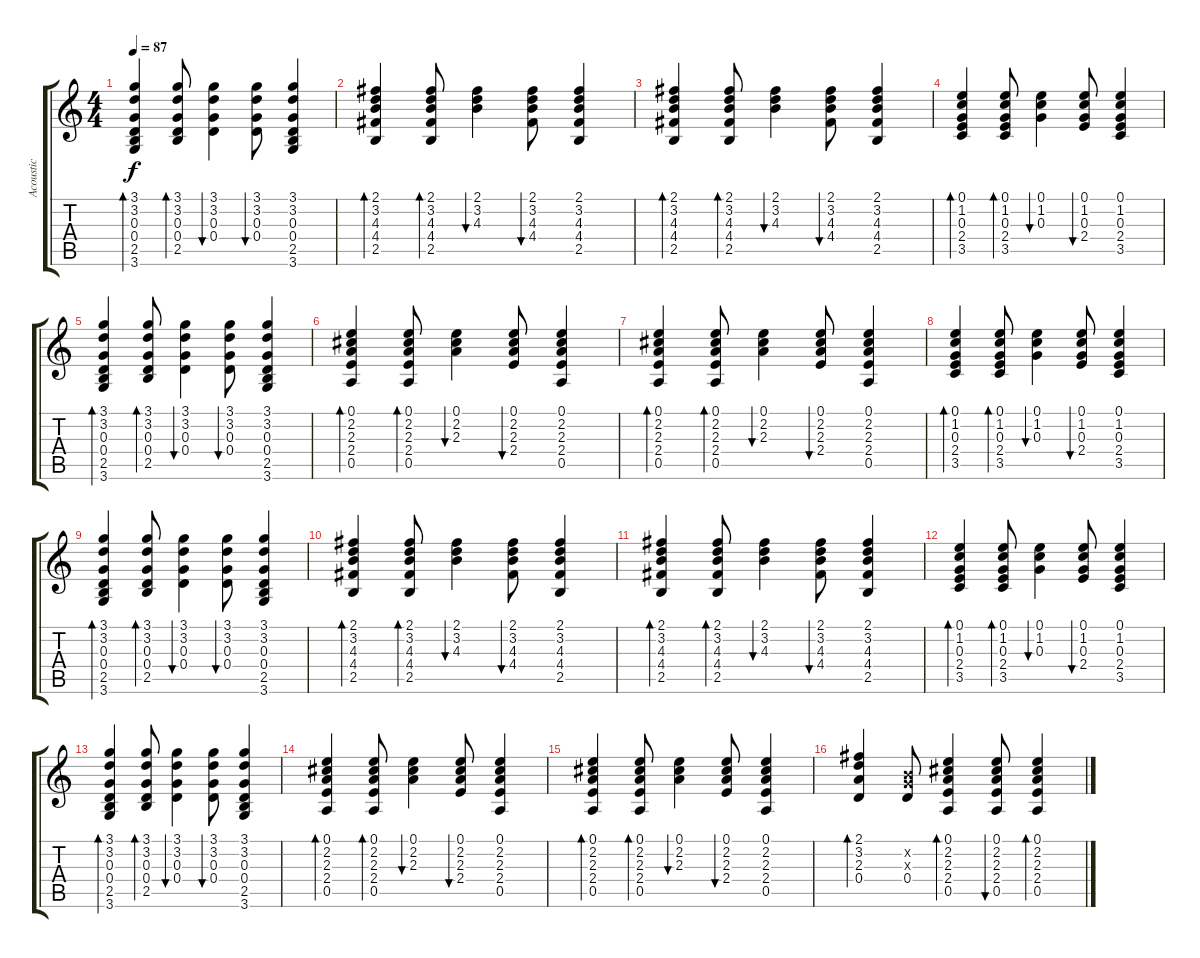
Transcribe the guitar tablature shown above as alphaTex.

\track ("Acoustic" "Acoustic") {instrument acousticguitarnylon}
\staff {score tabs}
\tuning (E4 B3 G3 D3 A2 E2) {hide}
\ts (4 4)
\tempo 87
\clef g2
\ks c
(3.1 3.2 0.3 0.4 2.5 3.6).4{bd 60 dy f} (3.1 3.2 0.3 0.4 2.5).8{bd 60} (3.1 3.2 0.3 0.4).4{bu 60} (3.1 3.2 0.3 0.4).8{bu 60} (3.1 3.2 0.3 0.4 2.5 3.6).4 |
(2.1 3.2 4.3 4.4 2.5).4{bd 60} (2.1 3.2 4.3 4.4 2.5).8{bd 60} (2.1 3.2 4.3).4{bu 60} (2.1 3.2 4.3 4.4).8{bu 60} (2.1 3.2 4.3 4.4 2.5).4 |
(2.1 3.2 4.3 4.4 2.5).4{bd 60} (2.1 3.2 4.3 4.4 2.5).8{bd 60} (2.1 3.2 4.3).4{bu 60} (2.1 3.2 4.3 4.4).8{bu 60} (2.1 3.2 4.3 4.4 2.5).4 |
(0.1 1.2 0.3 2.4 3.5).4{bd 60} (0.1 1.2 0.3 2.4 3.5).8{bd 60} (0.1 1.2 0.3).4{bu 60} (0.1 1.2 0.3 2.4).8{bu 60} (0.1 1.2 0.3 2.4 3.5).4 |
(3.1 3.2 0.3 0.4 2.5 3.6).4{bd 60} (3.1 3.2 0.3 0.4 2.5).8{bd 60} (3.1 3.2 0.3 0.4).4{bu 60} (3.1 3.2 0.3 0.4).8{bu 60} (3.1 3.2 0.3 0.4 2.5 3.6).4 |
(0.1 2.2 2.3 2.4 0.5).4{bd 60} (0.1 2.2 2.3 2.4 0.5).8{bd 60} (0.1 2.2 2.3).4{bu 60} (0.1 2.2 2.3 2.4).8{bu 60} (0.1 2.2 2.3 2.4 0.5).4 |
(0.1 2.2 2.3 2.4 0.5).4{bd 60} (0.1 2.2 2.3 2.4 0.5).8{bd 60} (0.1 2.2 2.3).4{bu 60} (0.1 2.2 2.3 2.4).8{bu 60} (0.1 2.2 2.3 2.4 0.5).4 |
(0.1 1.2 0.3 2.4 3.5).4{bd 60} (0.1 1.2 0.3 2.4 3.5).8{bd 60} (0.1 1.2 0.3).4{bu 60} (0.1 1.2 0.3 2.4).8{bu 60} (0.1 1.2 0.3 2.4 3.5).4 |
(3.1 3.2 0.3 0.4 2.5 3.6).4{bd 60} (3.1 3.2 0.3 0.4 2.5).8{bd 60} (3.1 3.2 0.3 0.4).4{bu 60} (3.1 3.2 0.3 0.4).8{bu 60} (3.1 3.2 0.3 0.4 2.5 3.6).4 |
(2.1 3.2 4.3 4.4 2.5).4{bd 60} (2.1 3.2 4.3 4.4 2.5).8{bd 60} (2.1 3.2 4.3).4{bu 60} (2.1 3.2 4.3 4.4).8{bu 60} (2.1 3.2 4.3 4.4 2.5).4 |
(2.1 3.2 4.3 4.4 2.5).4{bd 60} (2.1 3.2 4.3 4.4 2.5).8{bd 60} (2.1 3.2 4.3).4{bu 60} (2.1 3.2 4.3 4.4).8{bu 60} (2.1 3.2 4.3 4.4 2.5).4 |
(0.1 1.2 0.3 2.4 3.5).4{bd 60} (0.1 1.2 0.3 2.4 3.5).8{bd 60} (0.1 1.2 0.3).4{bu 60} (0.1 1.2 0.3 2.4).8{bu 60} (0.1 1.2 0.3 2.4 3.5).4 |
(3.1 3.2 0.3 0.4 2.5 3.6).4{bd 60} (3.1 3.2 0.3 0.4 2.5).8{bd 60} (3.1 3.2 0.3 0.4).4{bu 60} (3.1 3.2 0.3 0.4).8{bu 60} (3.1 3.2 0.3 0.4 2.5 3.6).4 |
(0.1 2.2 2.3 2.4 0.5).4{bd 60} (0.1 2.2 2.3 2.4 0.5).8{bd 60} (0.1 2.2 2.3).4{bu 60} (0.1 2.2 2.3 2.4).8{bu 60} (0.1 2.2 2.3 2.4 0.5).4 |
(0.1 2.2 2.3 2.4 0.5).4{bd 60} (0.1 2.2 2.3 2.4 0.5).8{bd 60} (0.1 2.2 2.3).4{bu 60} (0.1 2.2 2.3 2.4).8{bu 60} (0.1 2.2 2.3 2.4 0.5).4 |
(2.1 3.2 2.3 0.4).4{bd 60} (0.2{x} 0.3{x} 0.4).8 (0.1 2.2 2.3 2.4 0.5).4{bd 60} (0.1 2.2 2.3 2.4 0.5).8{bu 60} (0.1 2.2 2.3 2.4 0.5).4{bd 60}
